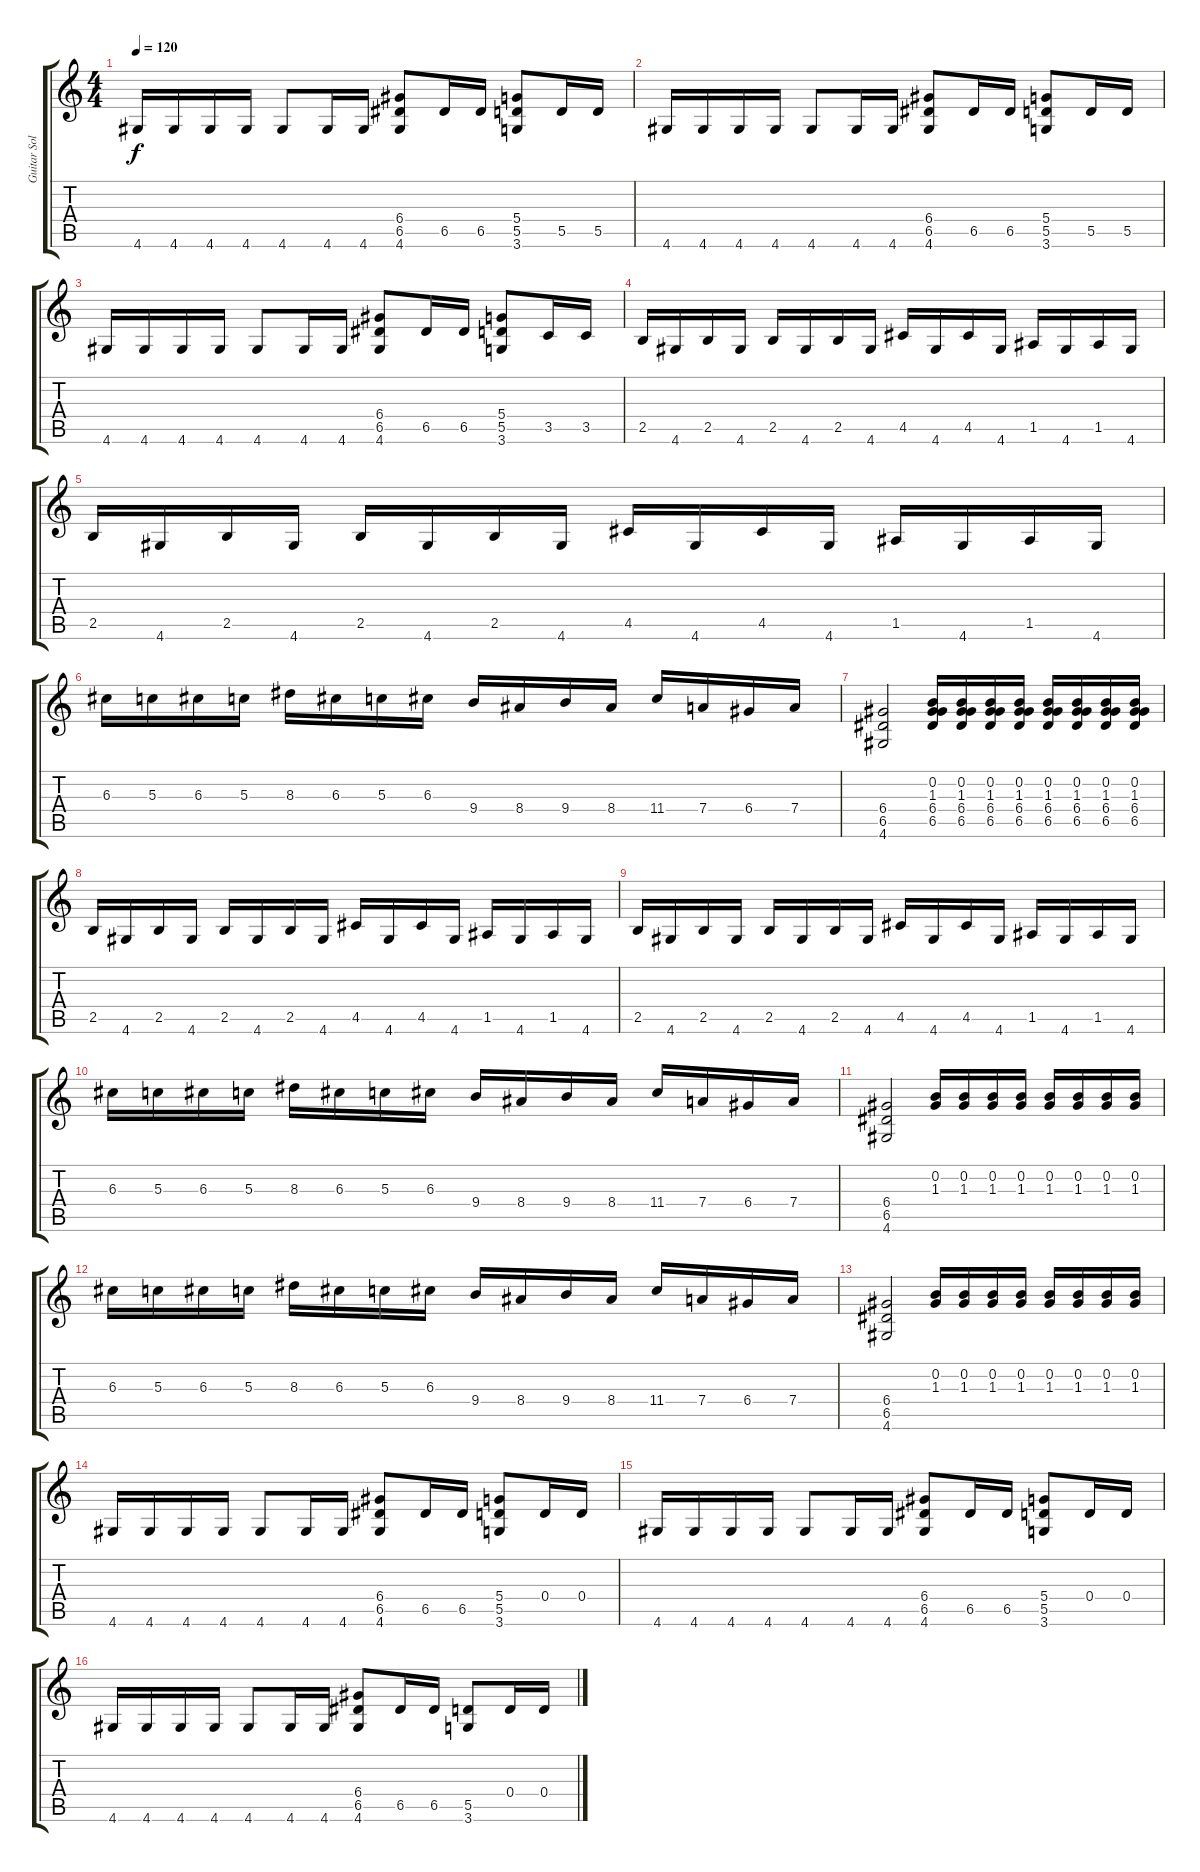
\track ("Guitar Solo" "Guitar Sol") {instrument overdrivenguitar}
\staff {score tabs}
\tuning (E4 B3 G3 D3 A2 E2) {hide}
\ts (4 4)
\tempo 120
\clef g2
\ks c
4.6.16{dy f} 4.6.16 4.6.16 4.6.16 4.6.8 4.6.16 4.6.16 (6.4 6.5 4.6).8 6.5.16 6.5.16 (5.4 5.5 3.6).8 5.5.16 5.5.16 |
4.6.16 4.6.16 4.6.16 4.6.16 4.6.8 4.6.16 4.6.16 (6.4 6.5 4.6).8 6.5.16 6.5.16 (5.4 5.5 3.6).8 5.5.16 5.5.16 |
4.6.16 4.6.16 4.6.16 4.6.16 4.6.8 4.6.16 4.6.16 (6.4 6.5 4.6).8 6.5.16 6.5.16 (5.4 5.5 3.6).8 3.5.16 3.5.16 |
2.5.16 4.6.16 2.5.16 4.6.16 2.5.16 4.6.16 2.5.16 4.6.16 4.5.16 4.6.16 4.5.16 4.6.16 1.5.16 4.6.16 1.5.16 4.6.16 |
2.5.16 4.6.16 2.5.16 4.6.16 2.5.16 4.6.16 2.5.16 4.6.16 4.5.16 4.6.16 4.5.16 4.6.16 1.5.16 4.6.16 1.5.16 4.6.16 |
6.3.16 5.3.16 6.3.16 5.3.16 8.3.16 6.3.16 5.3.16 6.3.16 9.4.16 8.4.16 9.4.16 8.4.16 11.4.16 7.4.16 6.4.16 7.4.16 |
(6.4 6.5 4.6).2 (0.2 1.3 6.4 6.5).16 (0.2 1.3 6.4 6.5).16 (0.2 1.3 6.4 6.5).16 (0.2 1.3 6.4 6.5).16 (0.2 1.3 6.4 6.5).16 (0.2 1.3 6.4 6.5).16 (0.2 1.3 6.4 6.5).16 (0.2 1.3 6.4 6.5).16 |
2.5.16 4.6.16 2.5.16 4.6.16 2.5.16 4.6.16 2.5.16 4.6.16 4.5.16 4.6.16 4.5.16 4.6.16 1.5.16 4.6.16 1.5.16 4.6.16 |
2.5.16 4.6.16 2.5.16 4.6.16 2.5.16 4.6.16 2.5.16 4.6.16 4.5.16 4.6.16 4.5.16 4.6.16 1.5.16 4.6.16 1.5.16 4.6.16 |
6.3.16 5.3.16 6.3.16 5.3.16 8.3.16 6.3.16 5.3.16 6.3.16 9.4.16 8.4.16 9.4.16 8.4.16 11.4.16 7.4.16 6.4.16 7.4.16 |
(6.4 6.5 4.6).2 (0.2 1.3).16 (0.2 1.3).16 (0.2 1.3).16 (0.2 1.3).16 (0.2 1.3).16 (0.2 1.3).16 (0.2 1.3).16 (0.2 1.3).16 |
6.3.16 5.3.16 6.3.16 5.3.16 8.3.16 6.3.16 5.3.16 6.3.16 9.4.16 8.4.16 9.4.16 8.4.16 11.4.16 7.4.16 6.4.16 7.4.16 |
(6.4 6.5 4.6).2 (0.2 1.3).16 (0.2 1.3).16 (0.2 1.3).16 (0.2 1.3).16 (0.2 1.3).16 (0.2 1.3).16 (0.2 1.3).16 (0.2 1.3).16 |
4.6.16 4.6.16 4.6.16 4.6.16 4.6.8 4.6.16 4.6.16 (6.4 6.5 4.6).8 6.5.16 6.5.16 (5.4 5.5 3.6).8 0.4.16 0.4.16 |
4.6.16 4.6.16 4.6.16 4.6.16 4.6.8 4.6.16 4.6.16 (6.4 6.5 4.6).8 6.5.16 6.5.16 (5.4 5.5 3.6).8 0.4.16 0.4.16 |
4.6.16 4.6.16 4.6.16 4.6.16 4.6.8 4.6.16 4.6.16 (6.4 6.5 4.6).8 6.5.16 6.5.16 (5.5 3.6).8 0.4.16 0.4.16
